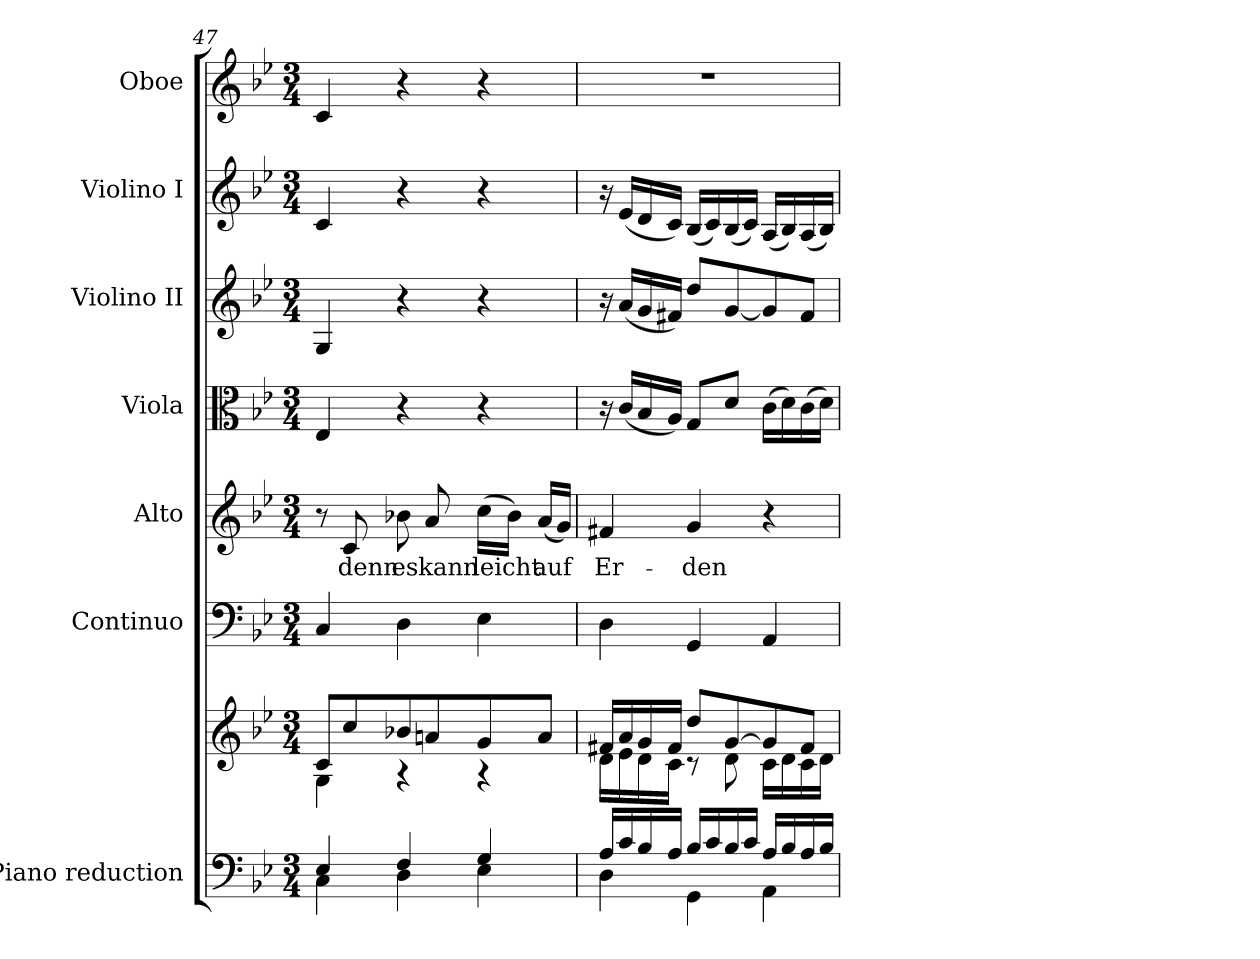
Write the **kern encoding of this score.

**kern	**kern	**kern	**kern	**text	**kern	**kern	**kern	**kern
*part7	*part7	*part6	*part5	*part5	*part4	*part3	*part2	*part1
*staff8	*staff7	*staff6	*staff5	*staff5	*staff4	*staff3	*staff2	*staff1
*I"Piano reduction	*	*I"Continuo	*I"Alto	*	*I"Viola	*I"Violino II	*I"Violino I	*I"Oboe
*I'Pno	*	*	*	*	*	*	*	*I'Ob
*clefF4	*clefG2	*clefF4	*clefG2	*	*clefC3	*clefG2	*clefG2	*clefG2
*k[b-e-]	*k[b-e-]	*k[b-e-]	*k[b-e-]	*	*k[b-e-]	*k[b-e-]	*k[b-e-]	*k[b-e-]
*M3/4	*M3/4	*M3/4	*M3/4	*	*M3/4	*M3/4	*M3/4	*M3/4
=47	=47	=47	=47	=47	=47	=47	=47	=47
*^	*^	*	*	*	*	*	*	*
4E-/	4C\	8c/L	4G\	4C/	8r	.	4E-/	4G/	4c/	4c/
!	!	!	!	!	!	!LO:LY:b	!	!	!	!
.	.	8cc/	.	.	8c/	denn	.	.	.	.
!	!	!	!	!	!	!LO:LY:b	!	!	!	!
4F/	4D\	8b-X/	4r	4D\	8b-X\	es	4r	4r	4r	4r
!	!	!	!	!	!	!LO:LY:b	!	!	!	!
.	.	8an/	.	.	8a/	kann	.	.	.	.
!	!	!	!	!	!	!LO:LY:b	!	!	!	!
4G/	4E-\	8g/	4r	4E-\	(16cc\LL	leicht	4r	4r	4r	4r
.	.	.	.	.	16b-\JJ)	.	.	.	.	.
!	!	!	!	!	!	!LO:LY:b	!	!	!	!
.	.	8a/J	.	.	(16a/LL	auf	.	.	.	.
.	.	.	.	.	16g/JJ)	.	.	.	.	.
=48	=48	=48	=48	=48	=48	=48	=48	=48	=48	=48
!	!	!	!	!	!	!LO:LY:b	!	!	!	!
16A/LL	4D\	16f#X/LL	16d\LL	4D\	4f#X/	Er-	16r	16r	16r	2.r
16c/	.	16a/	16e-\	.	.	.	(16c/LL	(16a/LL	(16e-/LL	.
16B-/	.	16g/	16d\	.	.	.	16B-/	16g/	16d/	.
16A/JJ	.	16f#/JJ	16c\JJ	.	.	.	16A/JJ)	16f#X/JJ)	16c/JJ)	.
!	!	!	!	!	!	!LO:LY:b	!	!	!	!
16B-/LL	4GG\	8dd/L	8r	4GG/	4g/	-den	8G/L	8dd/L	(16B-/LL	.
16c/	.	.	.	.	.	.	.	.	16c/)	.
16B-/	.	[8g/	8d\	.	.	.	8d/J	[8g/	(16B-/	.
16c/JJ	.	.	.	.	.	.	.	.	16c/JJ)	.
16A/LL	4AA\	8g/]	16c\LL	4AA/	4r	.	(16c\LL	8g/]	(16A/LL	.
16B-/	.	.	16d\	.	.	.	16d\)	.	16B-/)	.
16A/	.	8f#/J	16c\	.	.	.	(16c\	8f#/J	(16A/	.
16B-/JJ	.	.	16d\JJ	.	.	.	16d\JJ)	.	16B-/JJ)	.
*v	*v	*	*	*	*	*	*	*	*	*
*	*v	*v	*	*	*	*	*	*	*
=	=	=	=	=	=	=	=	=
*-	*-	*-	*-	*-	*-	*-	*-	*-
